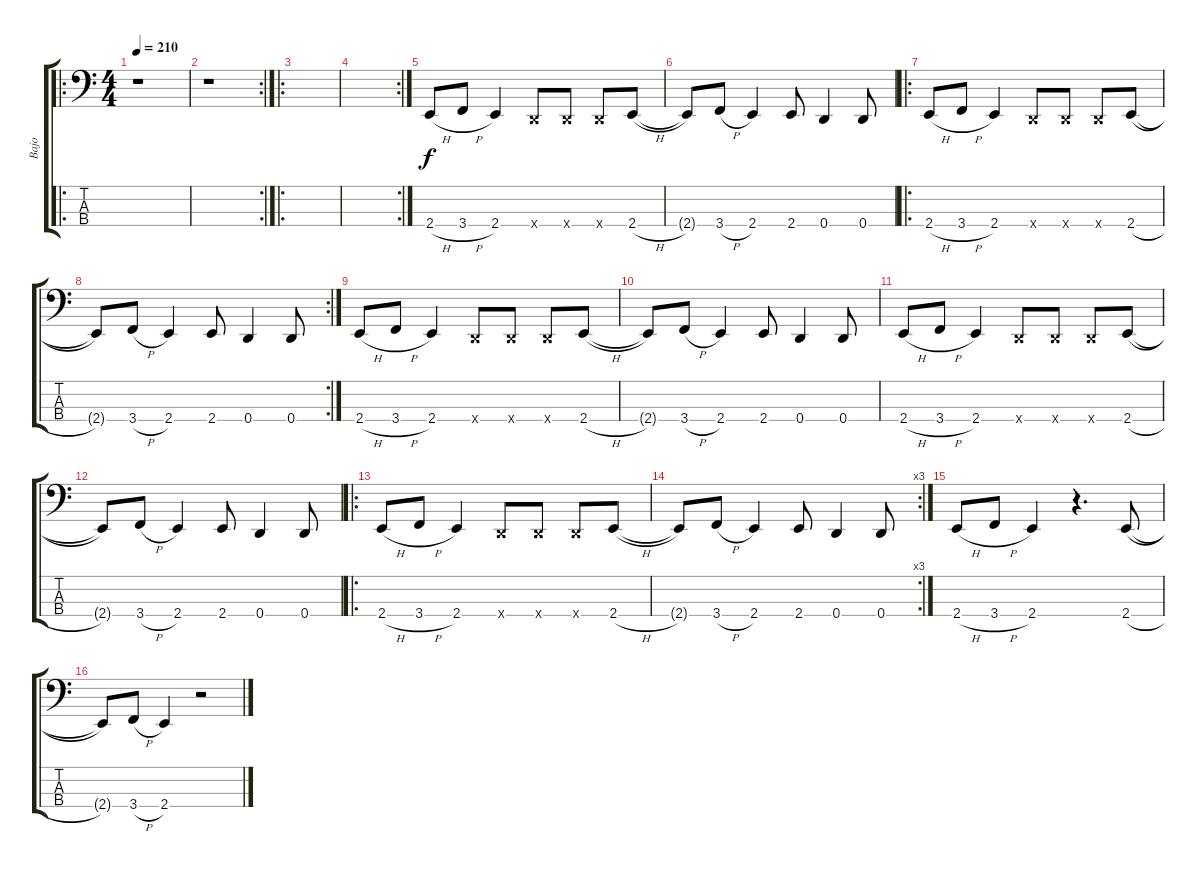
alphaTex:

\track ("Bajo" "Bajo") {instrument electricbasspick}
\staff {score tabs}
\tuning (G2 D2 A1 D1) {hide}
\ro
\ts (4 4)
\tempo 210
\clef f4
\ks c
r.1{dy f instrument electricbasspick} |
\rc 2
r.1 |
\ro
|
\rc 2
|
2.4{h}.8 3.4{h}.8 2.4.4 0.4{x}.8 0.4{x}.8 0.4{x}.8 2.4{h}.8 |
2.4{t}.8 3.4{h}.8 2.4.4 2.4.8 0.4.4 0.4.8 |
\ro
2.4{h}.8 3.4{h}.8 2.4.4 0.4{x}.8 0.4{x}.8 0.4{x}.8 2.4{h}.8 |
\rc 2
2.4{t}.8 3.4{h}.8 2.4.4 2.4.8 0.4.4 0.4.8 |
2.4{h}.8 3.4{h}.8 2.4.4 0.4{x}.8 0.4{x}.8 0.4{x}.8 2.4{h}.8 |
2.4{t}.8 3.4{h}.8 2.4.4 2.4.8 0.4.4 0.4.8 |
2.4{h}.8 3.4{h}.8 2.4.4 0.4{x}.8 0.4{x}.8 0.4{x}.8 2.4{h}.8 |
2.4{t}.8 3.4{h}.8 2.4.4 2.4.8 0.4.4 0.4.8 |
\ro
2.4{h}.8 3.4{h}.8 2.4.4 0.4{x}.8 0.4{x}.8 0.4{x}.8 2.4{h}.8 |
\rc 3
2.4{t}.8 3.4{h}.8 2.4.4 2.4.8 0.4.4 0.4.8 |
2.4{h}.8 3.4{h}.8 2.4.4 r.4{d} 2.4{h}.8 |
2.4{t}.8 3.4{h}.8 2.4.4 r.2
